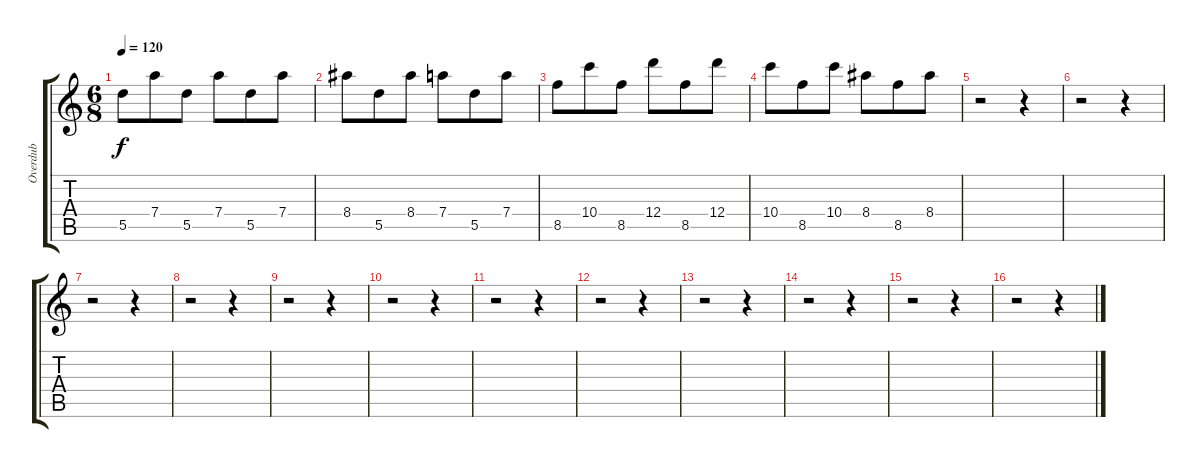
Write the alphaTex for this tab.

\track ("Overdub" "Overdub") {instrument electricguitarclean}
\staff {score tabs}
\tuning (E4 B3 G4 D4 A3 E3) {hide}
\ts (6 8)
\tempo 120
\clef g2
\ks c
5.5.8{dy f} 7.4.8 5.5.8 7.4.8 5.5.8 7.4.8 |
8.4.8 5.5.8 8.4.8 7.4.8 5.5.8 7.4.8 |
8.5.8 10.4.8 8.5.8 12.4.8 8.5.8 12.4.8 |
10.4.8 8.5.8 10.4.8 8.4.8 8.5.8 8.4.8 |
r.2 r.4 |
r.2 r.4 |
r.2 r.4 |
r.2 r.4 |
r.2 r.4 |
r.2 r.4 |
r.2 r.4 |
r.2 r.4 |
r.2 r.4 |
r.2 r.4 |
r.2 r.4 |
r.2 r.4
